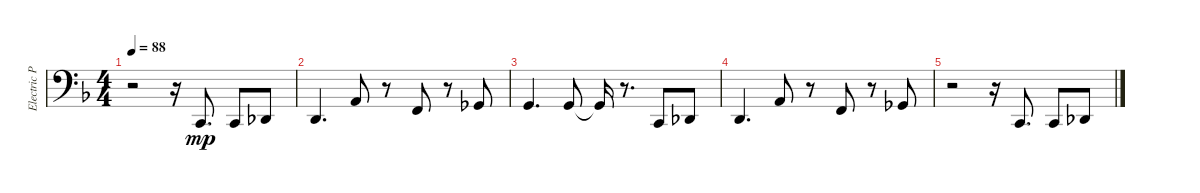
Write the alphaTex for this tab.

\track ("Electric Piano (Staff 2)" "Electric P") {instrument electricgrandpiano}
\staff {score}
\tuning (E4 B3 G3 D3 A2 E2 B1) {hide}
\ts (4 4)
\tempo 88
\clef f4
\ks dminor
r.2{dy mp} r.16 1.7.8{d} 1.7.8 2.7.8 |
3.7.4{d} 0.5.8 r.8 1.6.8 r.8 2.6.8 |
3.6.4{d} 3.6.8 3.6{t}.16 r.8{d} 1.7.8 2.7.8 |
3.7.4{d} 0.5.8 r.8 1.6.8 r.8 2.6.8 |
r.2 r.16 1.7.8{d} 1.7.8 2.7.8
